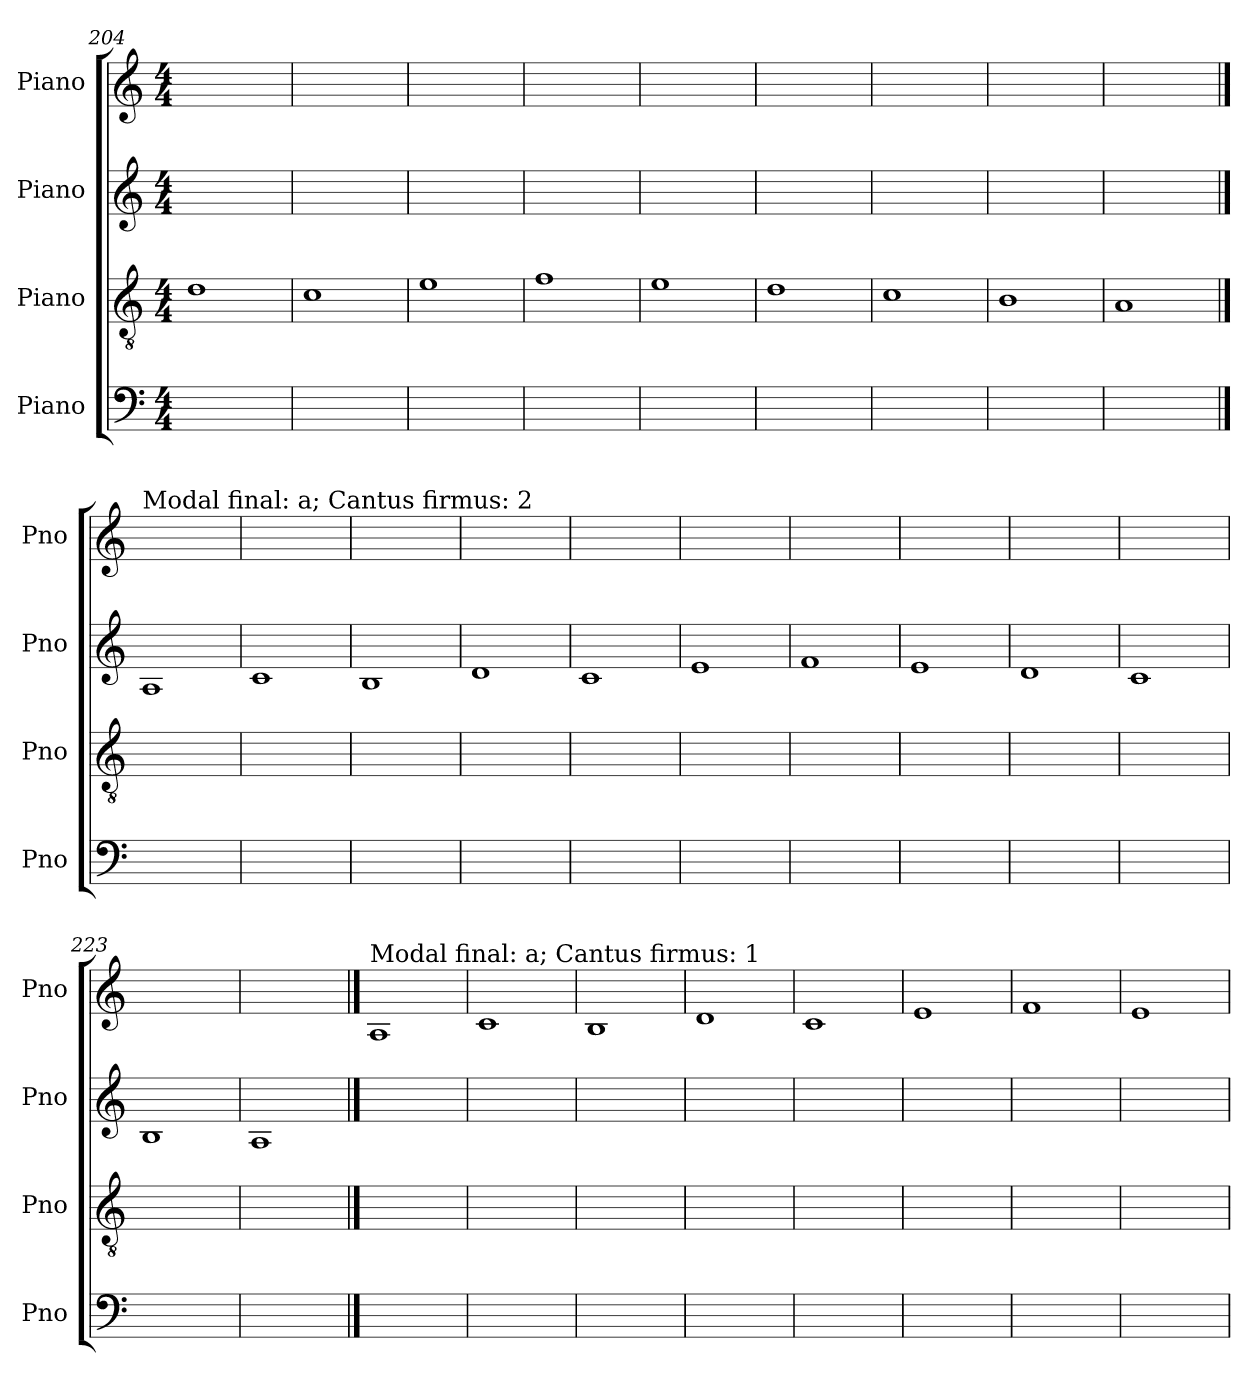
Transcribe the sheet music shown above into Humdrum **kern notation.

**kern	**kern	**kern	**kern
*part4	*part3	*part2	*part1
*staff4	*staff3	*staff2	*staff1
*I"Piano	*I"Piano	*I"Piano	*I"Piano
*I'Pno	*I'Pno	*I'Pno	*I'Pno
*clefF4	*clefGv2	*clefG2	*clefG2
*k[]	*k[]	*k[]	*k[]
*M4/4	*M4/4	*M4/4	*M4/4
=204	=204	=204	=204
1ryy	1d	1ryy	1ryy
=205	=205	=205	=205
1ryy	1c	1ryy	1ryy
=206	=206	=206	=206
1ryy	1e	1ryy	1ryy
=207	=207	=207	=207
1ryy	1f	1ryy	1ryy
=208	=208	=208	=208
1ryy	1e	1ryy	1ryy
=209	=209	=209	=209
1ryy	1d	1ryy	1ryy
=210	=210	=210	=210
1ryy	1c	1ryy	1ryy
=211	=211	=211	=211
1ryy	1B	1ryy	1ryy
=212	=212	=212	=212
1ryy	1A	1ryy	1ryy
!!LO:PB:g=z
==213	==213	==213	==213
!	!	!	!LO:TX:a:t=Modal final&colon; a; Cantus firmus&colon; 2
1ryy	1ryy	1A	1ryy
=214	=214	=214	=214
1ryy	1ryy	1c	1ryy
=215	=215	=215	=215
1ryy	1ryy	1B	1ryy
=216	=216	=216	=216
1ryy	1ryy	1d	1ryy
=217	=217	=217	=217
1ryy	1ryy	1c	1ryy
=218	=218	=218	=218
1ryy	1ryy	1e	1ryy
=219	=219	=219	=219
1ryy	1ryy	1f	1ryy
=220	=220	=220	=220
1ryy	1ryy	1e	1ryy
=221	=221	=221	=221
1ryy	1ryy	1d	1ryy
=222	=222	=222	=222
1ryy	1ryy	1c	1ryy
=223	=223	=223	=223
1ryy	1ryy	1B	1ryy
=224	=224	=224	=224
1ryy	1ryy	1A	1ryy
!!LO:LB:g=z
==225	==225	==225	==225
!	!	!	!LO:TX:a:t=Modal final&colon; a; Cantus firmus&colon; 1
1ryy	1ryy	1ryy	1A
=226	=226	=226	=226
1ryy	1ryy	1ryy	1c
=227	=227	=227	=227
1ryy	1ryy	1ryy	1B
=228	=228	=228	=228
1ryy	1ryy	1ryy	1d
=229	=229	=229	=229
1ryy	1ryy	1ryy	1c
=230	=230	=230	=230
1ryy	1ryy	1ryy	1e
=231	=231	=231	=231
1ryy	1ryy	1ryy	1f
=232	=232	=232	=232
1ryy	1ryy	1ryy	1e
=	=	=	=
*-	*-	*-	*-
